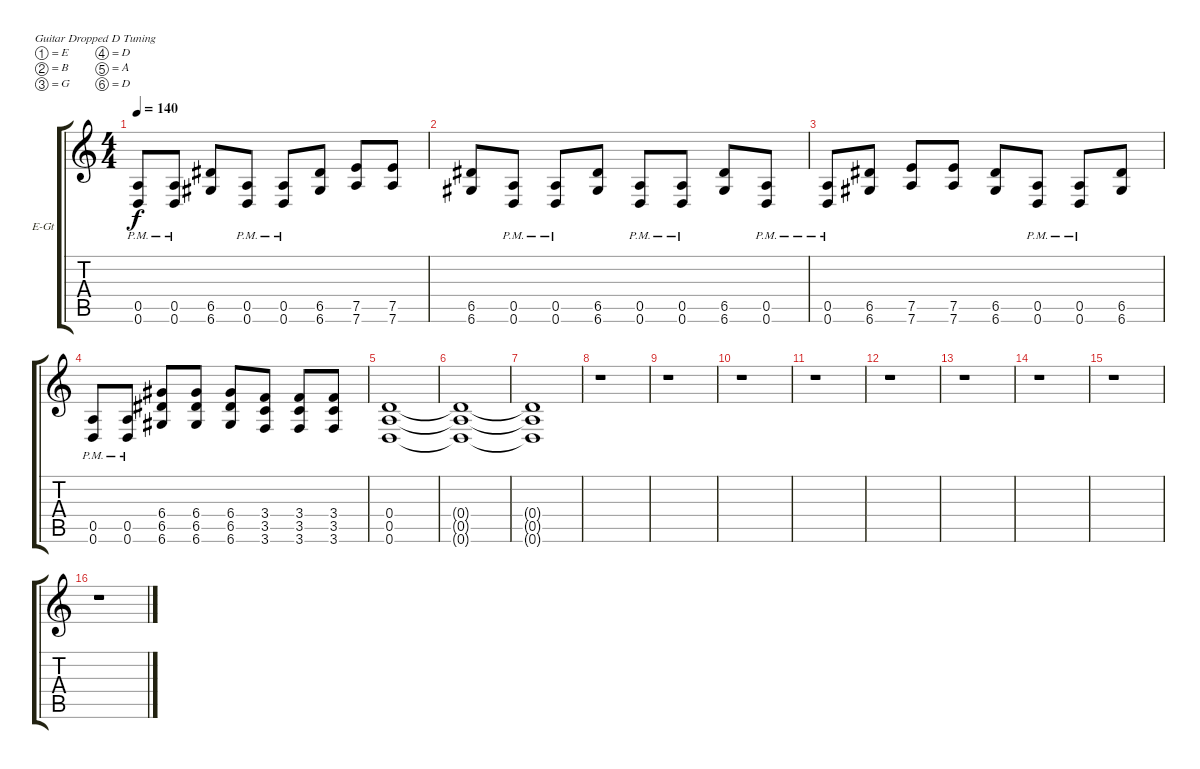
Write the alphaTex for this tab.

\bracketExtendMode groupsimilarinstruments
\firstSystemTrackNameOrientation horizontal
\otherSystemsTrackNameOrientation horizontal
\track ("Overdriven-guitar (Richard)" "E-Gt") {instrument overdrivenguitar}
\staff {score tabs}
\tuning (E4 B3 G3 D3 A2 D2)
\ts (4 4)
\tempo 140
\clef g2
\ks c
(0.5{pm} 0.6{pm}).8{dy f} (0.5{pm} 0.6{pm}).8 (6.5 6.6).8 (0.5{pm} 0.6{pm}).8 (0.5{pm} 0.6{pm}).8 (6.5 6.6).8 (7.5 7.6).8 (7.5 7.6).8 |
(6.5 6.6).8 (0.5{pm} 0.6{pm}).8 (0.5{pm} 0.6{pm}).8 (6.5 6.6).8 (0.5{pm} 0.6{pm}).8 (0.5{pm} 0.6{pm}).8 (6.5 6.6).8 (0.5{pm} 0.6{pm}).8 |
(0.5{pm} 0.6{pm}).8 (6.5 6.6).8 (7.5 7.6).8 (7.5 7.6).8 (6.5 6.6).8 (0.5{pm} 0.6{pm}).8 (0.5{pm} 0.6{pm}).8 (6.5 6.6).8 |
(0.5{pm} 0.6{pm}).8 (0.5{pm} 0.6{pm}).8 (6.4 6.5 6.6).8 (6.4 6.5 6.6).8 (6.4 6.5 6.6).8 (3.4 3.5 3.6).8 (3.4 3.5 3.6).8 (3.4 3.5 3.6).8 |
(0.4 0.5 0.6).1 |
(0.4{t} 0.5{t} 0.6{t}).1 |
(0.4{t} 0.5{t} 0.6{t}).1 |
r.1 |
r.1 |
r.1 |
r.1 |
r.1 |
r.1 |
r.1 |
r.1 |
r.1
